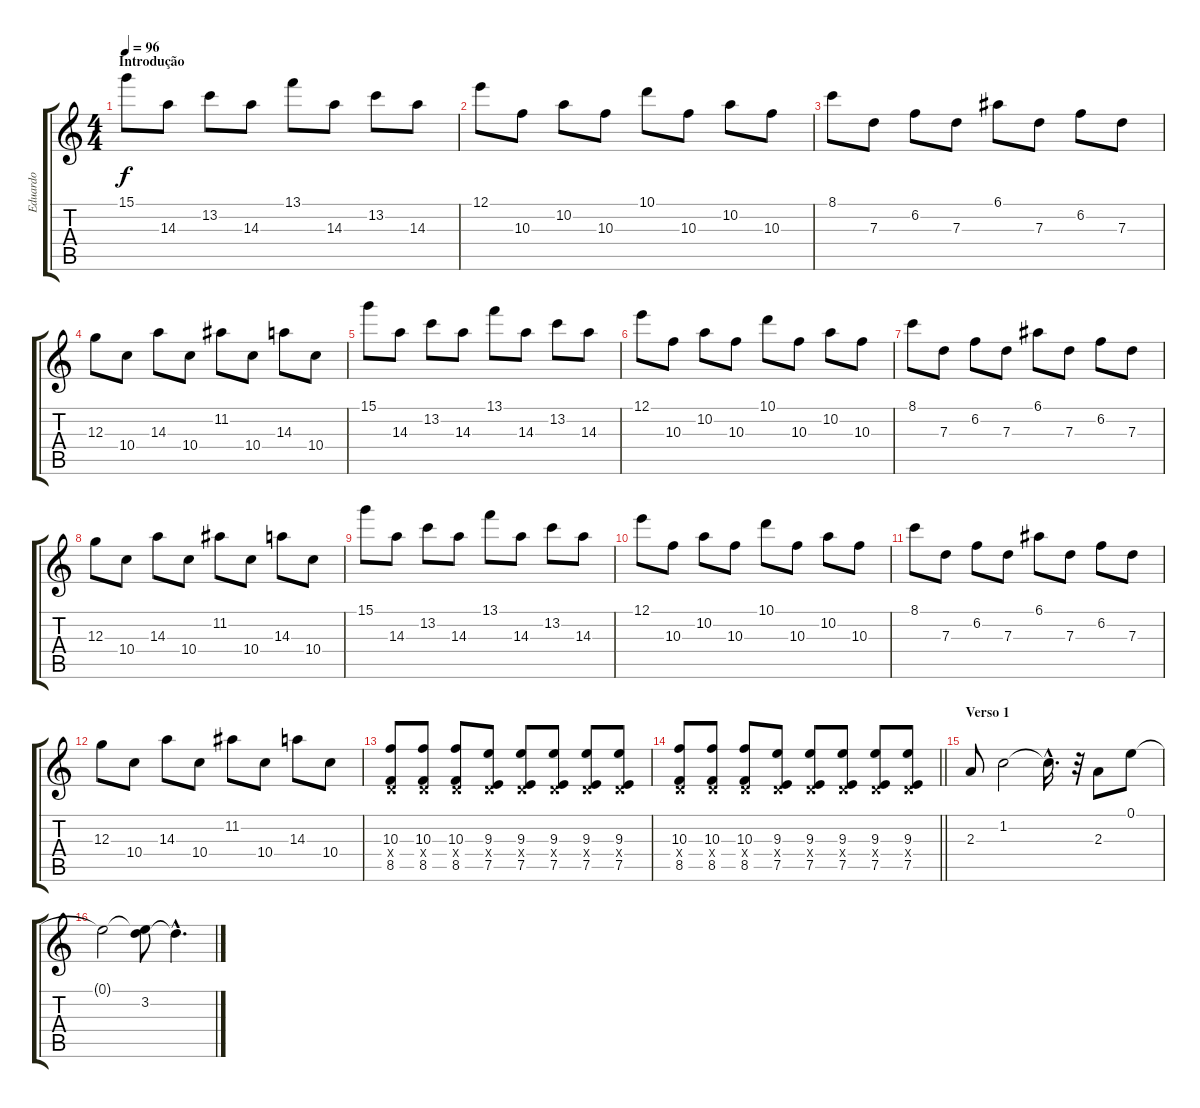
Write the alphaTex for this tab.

\track ("Eduardo" "Eduardo") {instrument overdrivenguitar}
\staff {score tabs}
\tuning (E4 B3 G3 D3 A2 E2) {hide}
\ts (4 4)
\section ("" "Introdução")
\tempo 96
\clef g2
\ks c
15.1.8{dy f instrument overdrivenguitar} 14.3.8 13.2.8 14.3.8 13.1.8 14.3.8 13.2.8 14.3.8 |
12.1.8 10.3.8 10.2.8 10.3.8 10.1.8 10.3.8 10.2.8 10.3.8 |
8.1.8 7.3.8 6.2.8 7.3.8 6.1.8 7.3.8 6.2.8 7.3.8 |
12.3.8 10.4.8 14.3.8 10.4.8 11.2.8 10.4.8 14.3.8 10.4.8 |
15.1.8 14.3.8 13.2.8 14.3.8 13.1.8 14.3.8 13.2.8 14.3.8 |
12.1.8 10.3.8 10.2.8 10.3.8 10.1.8 10.3.8 10.2.8 10.3.8 |
8.1.8 7.3.8 6.2.8 7.3.8 6.1.8 7.3.8 6.2.8 7.3.8 |
12.3.8 10.4.8 14.3.8 10.4.8 11.2.8 10.4.8 14.3.8 10.4.8 |
15.1.8 14.3.8 13.2.8 14.3.8 13.1.8 14.3.8 13.2.8 14.3.8 |
12.1.8 10.3.8 10.2.8 10.3.8 10.1.8 10.3.8 10.2.8 10.3.8 |
8.1.8 7.3.8 6.2.8 7.3.8 6.1.8 7.3.8 6.2.8 7.3.8 |
12.3.8 10.4.8 14.3.8 10.4.8 11.2.8 10.4.8 14.3.8 10.4.8 |
(10.3 0.4{x} 8.5).8 (10.3 0.4{x} 8.5).8 (10.3 0.4{x} 8.5).8 (9.3 0.4{x} 7.5).8 (9.3 0.4{x} 7.5).8 (9.3 0.4{x} 7.5).8 (9.3 0.4{x} 7.5).8 (9.3 0.4{x} 7.5).8 |
\barLineRight lightlight
(10.3 0.4{x} 8.5).8 (10.3 0.4{x} 8.5).8 (10.3 0.4{x} 8.5).8 (9.3 0.4{x} 7.5).8 (9.3 0.4{x} 7.5).8 (9.3 0.4{x} 7.5).8 (9.3 0.4{x} 7.5).8 (9.3 0.4{x} 7.5).8 |
\section ("" "Verso 1")
2.3.8{instrument fx6goblins} 1.2.2 1.2{hac t}.16{d} r.32 2.3.8 0.1.8 |
0.1{t}.2 (0.1{t} 3.2).8 3.2{hac t}.4{d}
